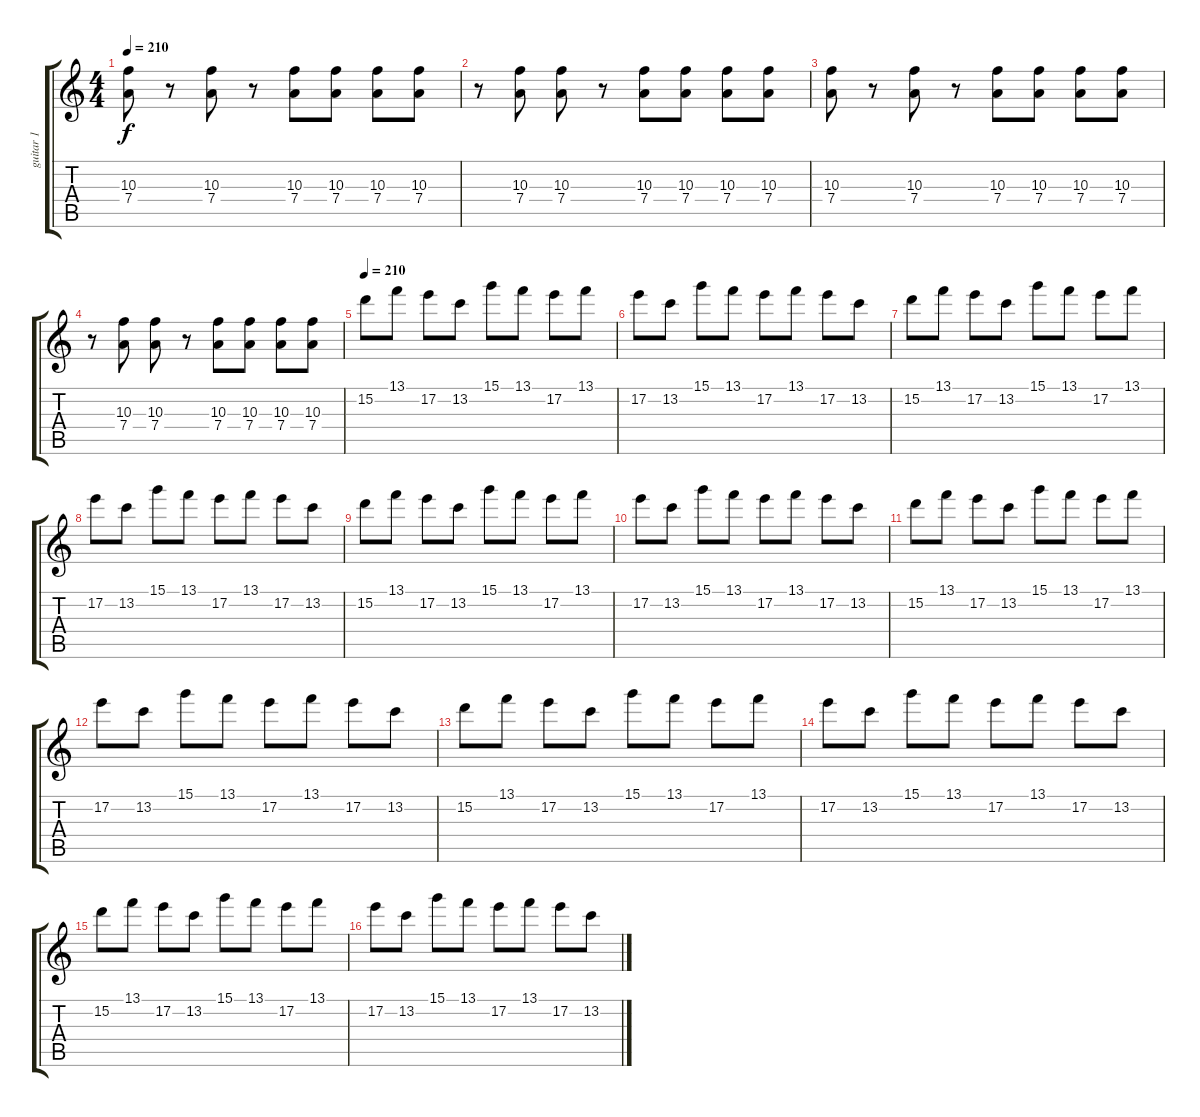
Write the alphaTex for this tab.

\track ("guitar 1" "guitar 1") {instrument distortionguitar}
\staff {score tabs}
\tuning (E4 B3 G3 D3 A2 D2) {hide}
\ts (4 4)
\tempo 210
\clef g2
\ks c
(10.3 7.4).8{dy f} r.8 (10.3 7.4).8 r.8 (10.3 7.4).8 (10.3 7.4).8 (10.3 7.4).8 (10.3 7.4).8 |
r.8 (10.3 7.4).8 (10.3 7.4).8 r.8 (10.3 7.4).8 (10.3 7.4).8 (10.3 7.4).8 (10.3 7.4).8 |
(10.3 7.4).8 r.8 (10.3 7.4).8 r.8 (10.3 7.4).8 (10.3 7.4).8 (10.3 7.4).8 (10.3 7.4).8 |
r.8 (10.3 7.4).8 (10.3 7.4).8 r.8 (10.3 7.4).8 (10.3 7.4).8 (10.3 7.4).8 (10.3 7.4).8 |
\tempo 210
15.2.8 13.1.8 17.2.8 13.2.8 15.1.8 13.1.8 17.2.8 13.1.8 |
17.2.8 13.2.8 15.1.8 13.1.8 17.2.8 13.1.8 17.2.8 13.2.8 |
15.2.8 13.1.8 17.2.8 13.2.8 15.1.8 13.1.8 17.2.8 13.1.8 |
17.2.8 13.2.8 15.1.8 13.1.8 17.2.8 13.1.8 17.2.8 13.2.8 |
15.2.8 13.1.8 17.2.8 13.2.8 15.1.8 13.1.8 17.2.8 13.1.8 |
17.2.8 13.2.8 15.1.8 13.1.8 17.2.8 13.1.8 17.2.8 13.2.8 |
15.2.8 13.1.8 17.2.8 13.2.8 15.1.8 13.1.8 17.2.8 13.1.8 |
17.2.8 13.2.8 15.1.8 13.1.8 17.2.8 13.1.8 17.2.8 13.2.8 |
15.2.8 13.1.8 17.2.8 13.2.8 15.1.8 13.1.8 17.2.8 13.1.8 |
17.2.8 13.2.8 15.1.8 13.1.8 17.2.8 13.1.8 17.2.8 13.2.8 |
15.2.8 13.1.8 17.2.8 13.2.8 15.1.8 13.1.8 17.2.8 13.1.8 |
17.2.8 13.2.8 15.1.8 13.1.8 17.2.8 13.1.8 17.2.8 13.2.8
